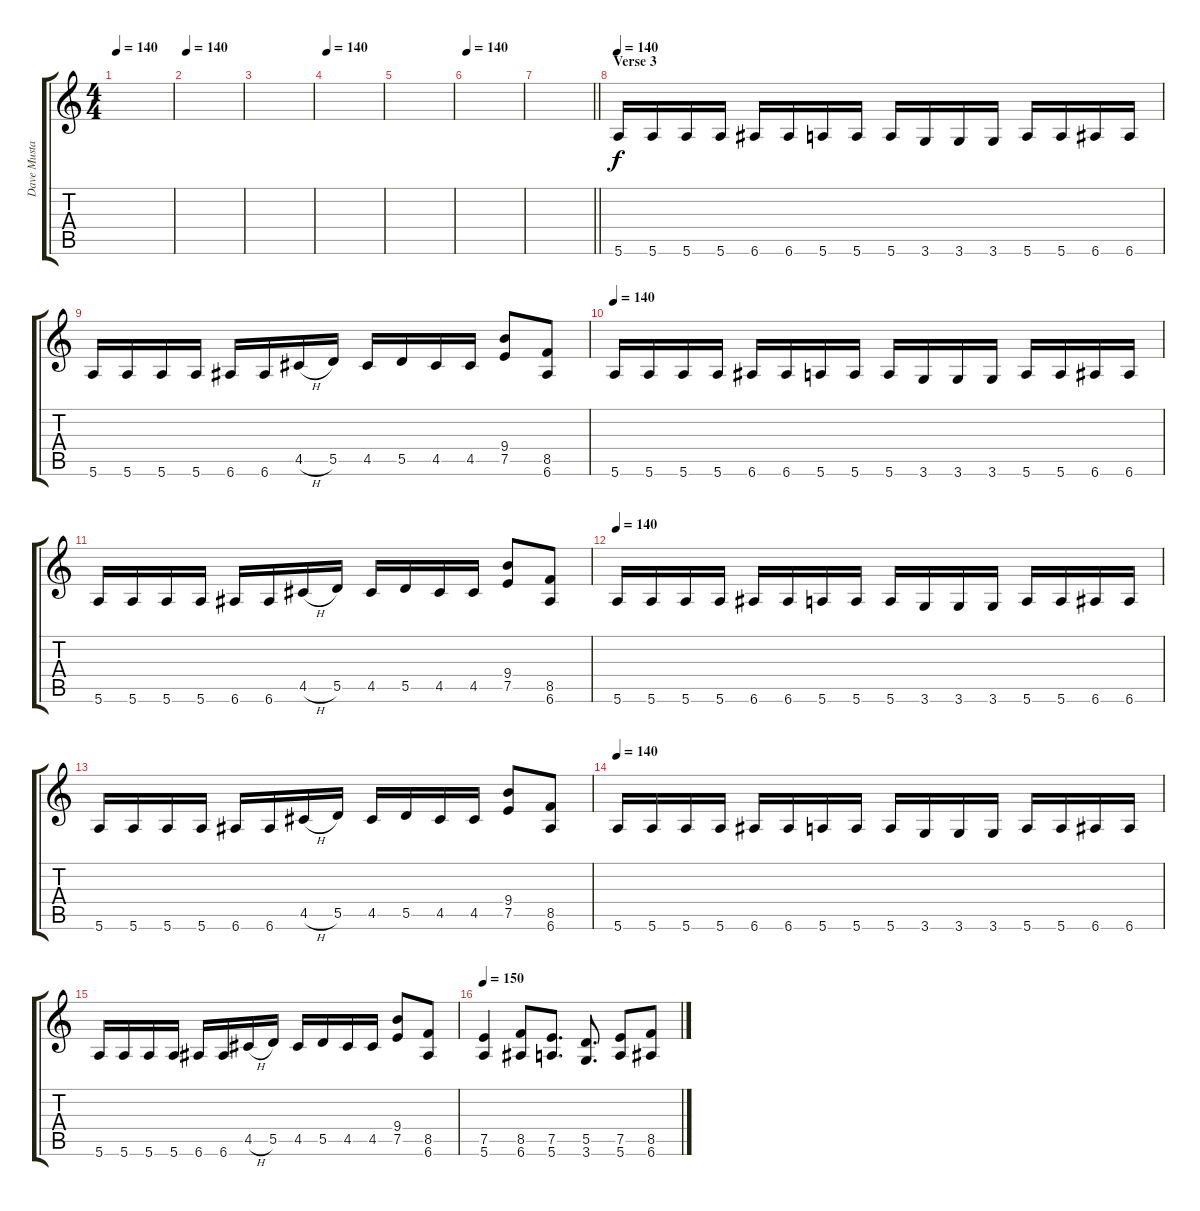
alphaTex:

\track ("Dave Mustaine" "Dave Musta") {instrument distortionguitar}
\staff {score tabs}
\tuning (E4 B3 G3 D3 A2 E2) {hide}
\ts (4 4)
\tempo 140
\clef g2
\ks c
|
\tempo 140
|
|
\tempo 140
|
|
\tempo 140
|
\barLineRight lightlight
|
\section ("" "Verse 3")
\tempo 140
5.6.16 5.6.16 5.6.16 5.6.16 6.6.16 6.6.16 5.6.16 5.6.16 5.6.16 3.6.16 3.6.16 3.6.16 5.6.16 5.6.16 6.6.16 6.6.16 |
5.6.16 5.6.16 5.6.16 5.6.16 6.6.16 6.6.16 4.5{h}.16 5.5.16 4.5.16 5.5.16 4.5.16 4.5.16 (9.4 7.5).8 (8.5 6.6).8 |
\tempo 140
5.6.16 5.6.16 5.6.16 5.6.16 6.6.16 6.6.16 5.6.16 5.6.16 5.6.16 3.6.16 3.6.16 3.6.16 5.6.16 5.6.16 6.6.16 6.6.16 |
5.6.16 5.6.16 5.6.16 5.6.16 6.6.16 6.6.16 4.5{h}.16 5.5.16 4.5.16 5.5.16 4.5.16 4.5.16 (9.4 7.5).8 (8.5 6.6).8 |
\tempo 140
5.6.16 5.6.16 5.6.16 5.6.16 6.6.16 6.6.16 5.6.16 5.6.16 5.6.16 3.6.16 3.6.16 3.6.16 5.6.16 5.6.16 6.6.16 6.6.16 |
5.6.16 5.6.16 5.6.16 5.6.16 6.6.16 6.6.16 4.5{h}.16 5.5.16 4.5.16 5.5.16 4.5.16 4.5.16 (9.4 7.5).8 (8.5 6.6).8 |
\tempo 140
5.6.16 5.6.16 5.6.16 5.6.16 6.6.16 6.6.16 5.6.16 5.6.16 5.6.16 3.6.16 3.6.16 3.6.16 5.6.16 5.6.16 6.6.16 6.6.16 |
5.6.16 5.6.16 5.6.16 5.6.16 6.6.16 6.6.16 4.5{h}.16 5.5.16 4.5.16 5.5.16 4.5.16 4.5.16 (9.4 7.5).8 (8.5 6.6).8 |
\tempo 150
(7.5 5.6).4 (8.5 6.6).8 (7.5 5.6).8{d} (5.5 3.6).8{d} (7.5 5.6).8 (8.5 6.6).8
